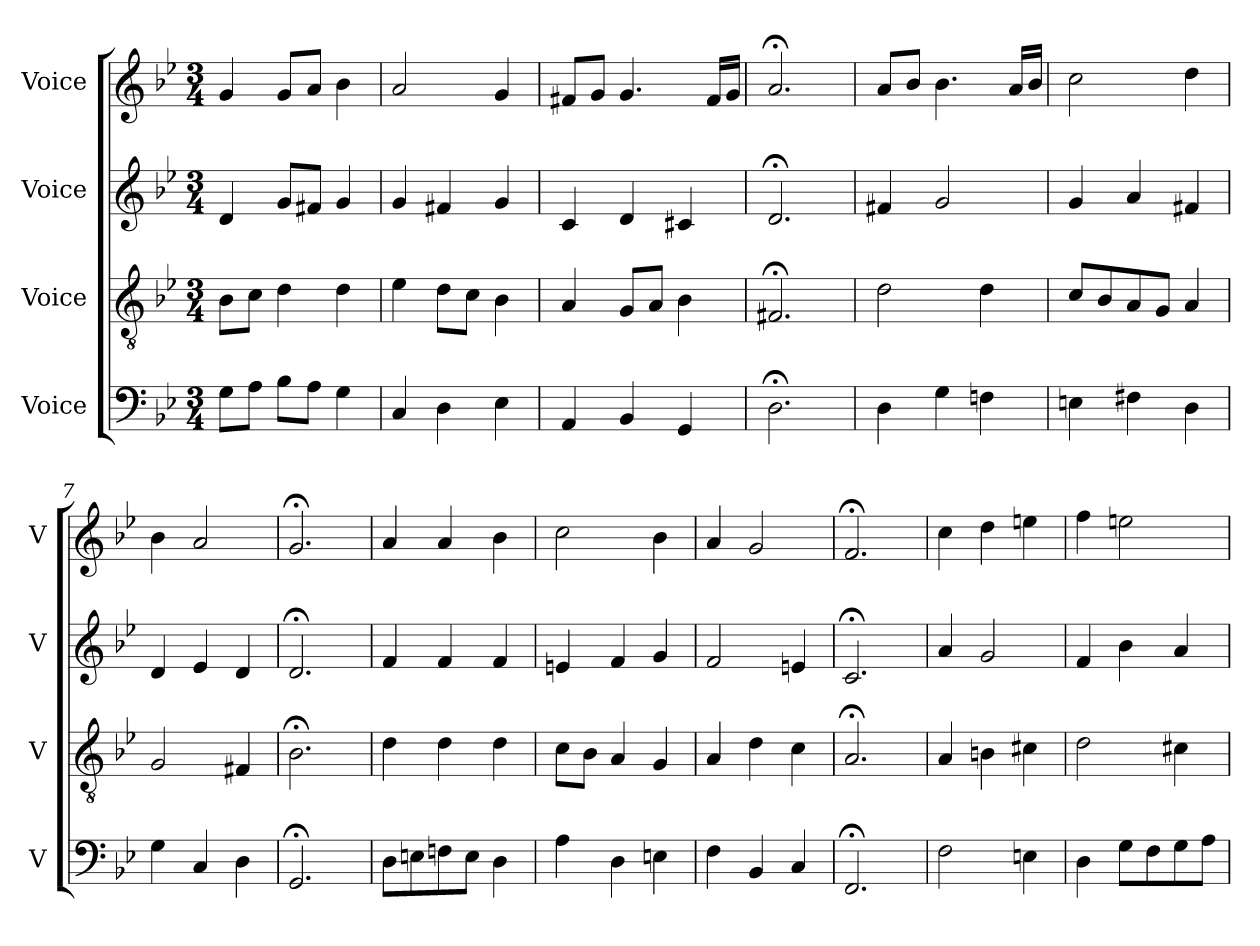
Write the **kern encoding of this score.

**kern	**kern	**kern	**kern
*part4	*part3	*part2	*part1
*staff4	*staff3	*staff2	*staff1
*I"Voice	*I"Voice	*I"Voice	*I"Voice
*I'V	*I'V	*I'V	*I'V
*clefF4	*clefGv2	*clefG2	*clefG2
*k[b-e-]	*k[b-e-]	*k[b-e-]	*k[b-e-]
*M3/4	*M3/4	*M3/4	*M3/4
=1	=1	=1	=1
8G\L	8B-\L	4d/	4g/
8A\J	8c\J	.	.
8B-\L	4d\	8g/L	8g/L
8A\J	.	8f#X/J	8a/J
4G\	4d\	4g/	4b-\
=2	=2	=2	=2
4C/	4e-\	4g/	2a/
4D\	8d\L	4f#X/	.
.	8c\J	.	.
4E-\	4B-\	4g/	4g/
=3	=3	=3	=3
4AA/	4A/	4c/	8f#X/L
.	.	.	8g/J
4BB-/	8G/L	4d/	4.g/
.	8A/J	.	.
4GG/	4B-\	4c#X/	.
.	.	.	16f#/LL
.	.	.	16g/JJ
=4	=4	=4	=4
2.D;<\	2.F#X;</	2.d;</	2.a;</
=5	=5	=5	=5
4D\	2d\	4f#X/	8a/L
.	.	.	8b-/J
4G\	.	2g/	4.b-\
4Fn\	4d\	.	.
.	.	.	16a/LL
.	.	.	16b-/JJ
=6	=6	=6	=6
4En\	8c/L	4g/	2cc\
.	8B-/	.	.
4F#X\	8A/	4a/	.
.	8G/J	.	.
4D\	4A/	4f#X/	4dd\
=7	=7	=7	=7
4G\	2G/	4d/	4b-\
4C/	.	4e-/	2a/
4D\	4F#X/	4d/	.
=8	=8	=8	=8
2.GG;</	2.B-;<\	2.d;</	2.g;</
!!LO:LB:g=z
=9	=9	=9	=9
8D\L	4d\	4f/	4a/
8En\	.	.	.
8Fn\	4d\	4f/	4a/
8E\J	.	.	.
4D\	4d\	4f/	4b-\
=10	=10	=10	=10
4A\	8c\L	4en/	2cc\
.	8B-\J	.	.
4D\	4A/	4f/	.
4En\	4G/	4g/	4b-\
=11	=11	=11	=11
4F\	4A/	2f/	4a/
4BB-/	4d\	.	2g/
4C/	4c\	4en/	.
=12	=12	=12	=12
2.FF;</	2.A;</	2.c;</	2.f;</
=13	=13	=13	=13
2F\	4A/	4a/	4cc\
.	4Bn\	2g/	4dd\
4En\	4c#X\	.	4een\
=14	=14	=14	=14
4D\	2d\	4f/	4ff\
8G\L	.	4b-\	2een\
8F\	.	.	.
8G\	4c#X\	4a/	.
8A\J	.	.	.
=	=	=	=
*-	*-	*-	*-
